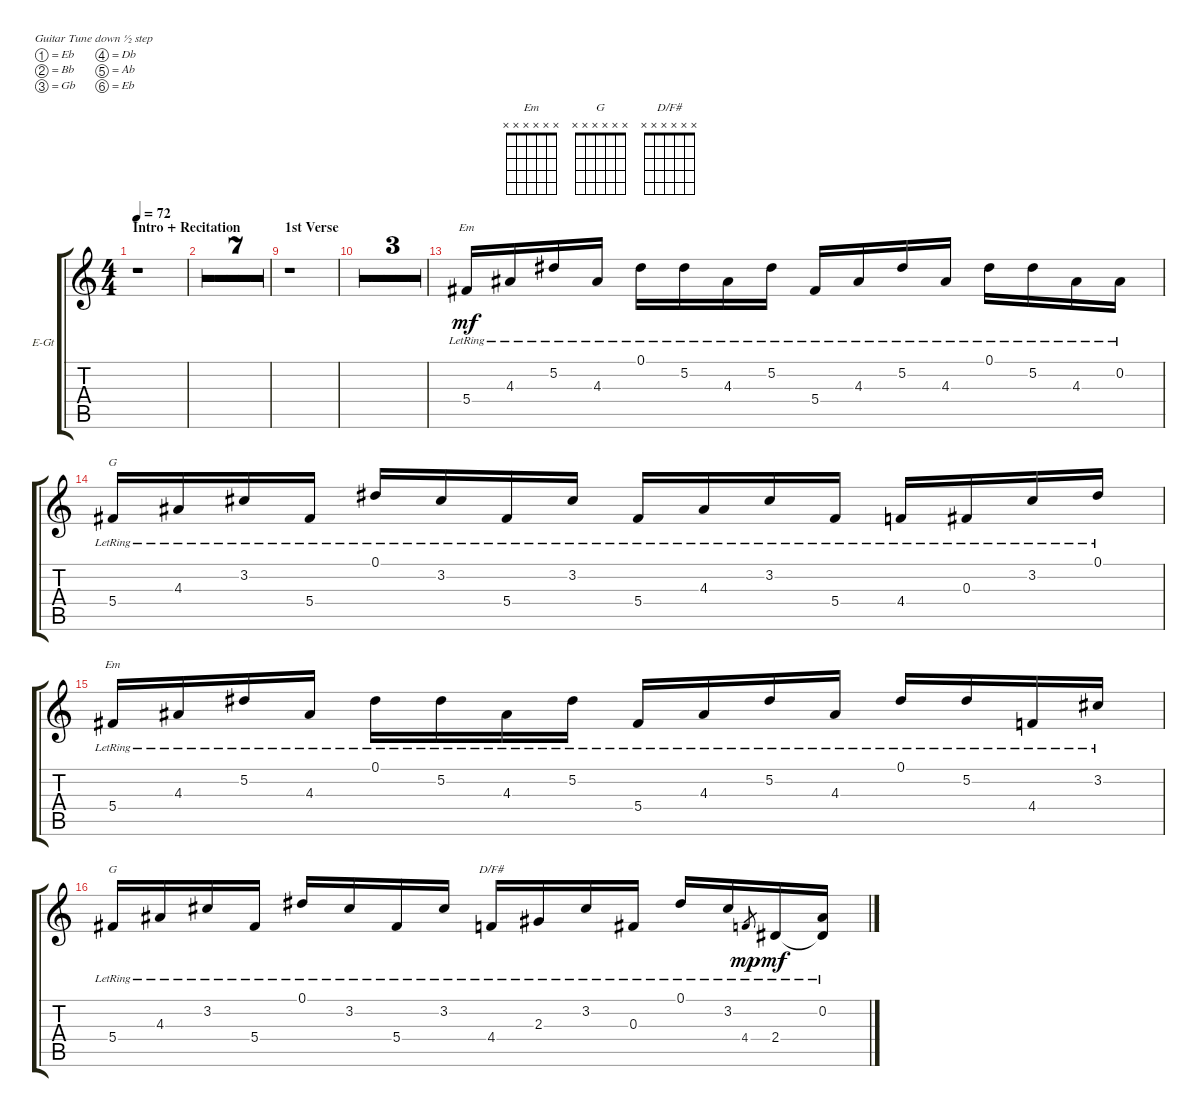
\bracketExtendMode groupsimilarinstruments
\firstSystemTrackNameOrientation horizontal
\otherSystemsTrackNameOrientation horizontal
\track ("Guitar 1 (Slash)" "E-Gt") {multiBarRest instrument overdrivenguitar}
\staff {score tabs}
\tuning (Eb4 Bb3 Gb3 Db3 Ab2 Eb2)
\chord ("Em" x x x x x x)
\chord ("G" x x x x x x)
\chord ("D/F#" x x x x x x)
\ts (4 4)
\section ("" "Intro + Recitation")
\tempo 72
\clef g2
\ks c
r.1{dy mf instrument overdrivenguitar} |
r.1 |
r.1 |
r.1 |
r.1 |
r.1 |
r.1 |
r.1 |
\section ("" "1st Verse")
r.1 |
r.1 |
r.1 |
r.1 |
5.4{lr}.16{ch "Em"} 4.3{lr}.16 5.2{lr}.16 4.3{lr}.16 0.1{lr}.16 5.2{lr}.16 4.3{lr}.16 5.2{lr}.16 5.4{lr}.16 4.3{lr}.16 5.2{lr}.16 4.3{lr}.16 0.1{lr}.16 5.2{lr}.16 4.3{lr}.16 0.2{lr}.16 |
5.4{lr}.16{ch "G"} 4.3{lr}.16 3.2{lr}.16 5.4{lr}.16 0.1{lr}.16 3.2{lr}.16 5.4{lr}.16 3.2{lr}.16 5.4{lr}.16 4.3{lr}.16 3.2{lr}.16 5.4{lr}.16 4.4{lr}.16 0.3{lr}.16 3.2{lr}.16 0.1{lr}.16 |
5.4{lr}.16{ch "Em"} 4.3{lr}.16 5.2{lr}.16 4.3{lr}.16 0.1{lr}.16 5.2{lr}.16 4.3{lr}.16 5.2{lr}.16 5.4{lr}.16 4.3{lr}.16 5.2{lr}.16 4.3{lr}.16 0.1{lr}.16 5.2{lr}.16 4.4{lr}.16 3.2{lr}.16 |
5.4{lr}.16{ch "G"} 4.3{lr}.16 3.2{lr}.16 5.4{lr}.16 0.1{lr}.16 3.2{lr}.16 5.4{lr}.16 3.2{lr}.16 4.4{lr}.16{ch "D/F#"} 2.3{lr}.16 3.2{lr}.16 0.3{lr}.16 0.1{lr}.16 3.2{lr}.16 4.4{lr}.8{gr dy mp} 2.4{lr}.16{dy mf} (0.2{lr} 2.4{lr t}).16
